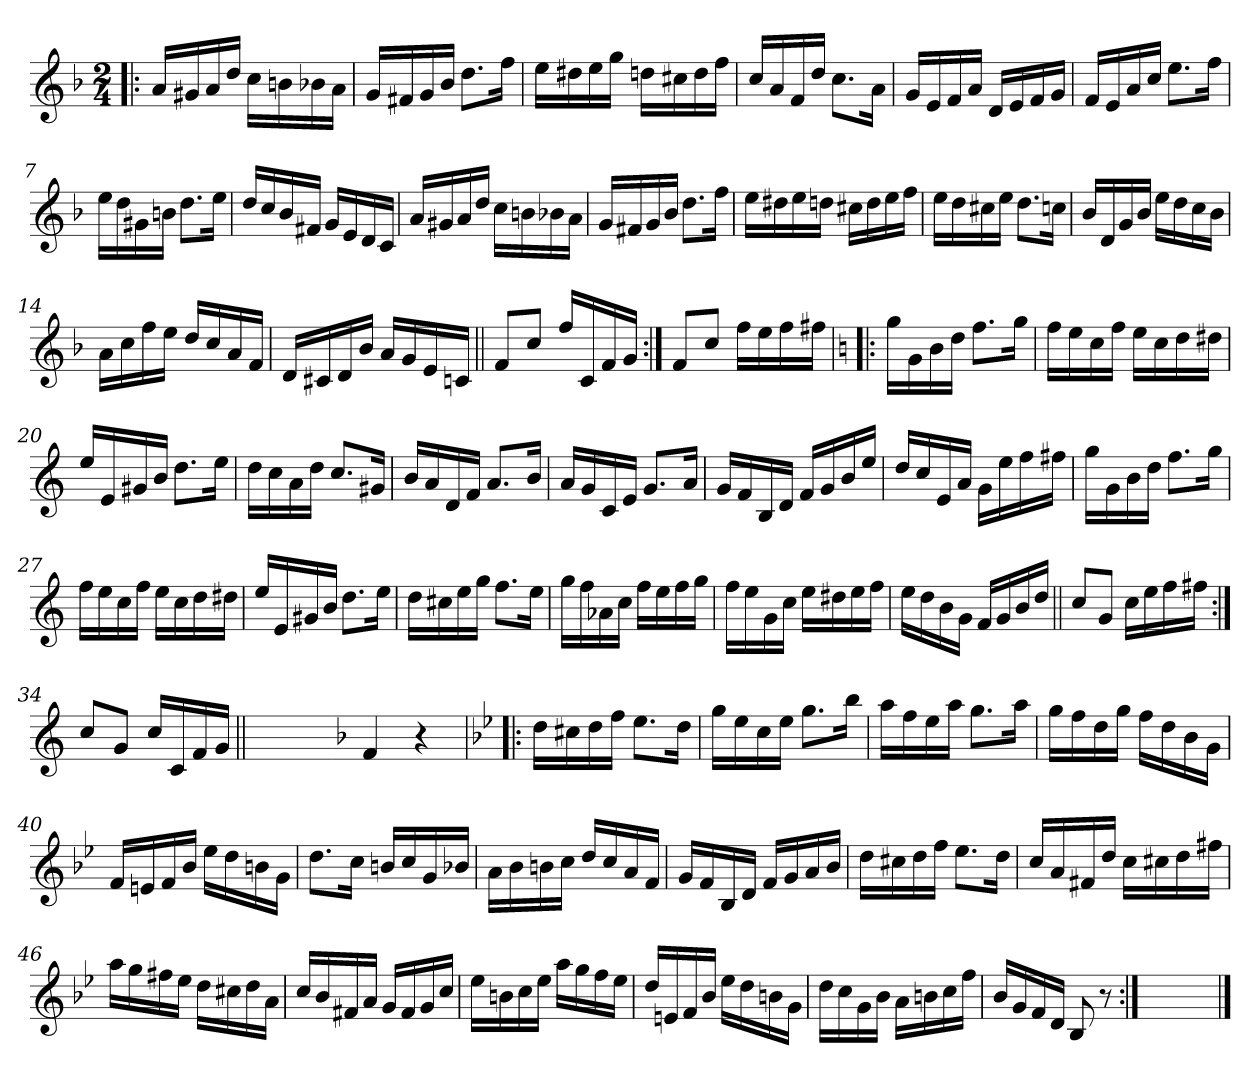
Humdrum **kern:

**kern
*part1
*staff1
*clefG2
*k[b-]
*F:
*M2/4
=1!|:
16a/LL
16g#X/
16a/
16dd/JJ
16cc\LL
16bn\
16b-X\
16a\JJ
=2
16g/LL
16f#X/
16g/
16b-/JJ
8.dd\L
16ff\Jk
=3
16ee\LL
16dd#X\
16ee\
16gg\JJ
16ddn\LL
16cc#X\
16dd\
16ff\JJ
=4
16cc/LL
16a/
16f/
16dd/JJ
8.cc\L
16a\Jk
!!LO:LB:g=z
=5
16g/LL
16e/
16f/
16a/JJ
16d/LL
16e/
16f/
16g/JJ
=6
16f/LL
16e/
16a/
16cc/JJ
8.ee\L
16ff\Jk
=7
16ee\LL
16dd\
16g#X\
16bn\JJ
8.dd\L
16ee\Jk
=8
16dd/LL
16cc/
16b-/
16f#X/JJ
16g/LL
16e/
16d/
16c/JJ
!!LO:LB:g=z
=9
16a/LL
16g#X/
16a/
16dd/JJ
16cc\LL
16bn\
16b-X\
16a\JJ
=10
16g/LL
16f#X/
16g/
16b-/JJ
8.dd\L
16ff\Jk
=11
16ee\LL
16dd#X\
16ee\
16ddn\JJ
16cc#X\LL
16dd\
16ee\
16ff\JJ
=12
16ee\LL
16dd\
16cc#X\
16ee\JJ
8.dd\L
16ccn\Jk
!!LO:LB:g=z
=13
16b-/LL
16d/
16g/
16b-/JJ
16ee\LL
16dd\
16cc\
16b-\JJ
=14
16a\LL
16cc\
16ff\
16ee\JJ
16dd/LL
16cc/
16a/
16f/JJ
=15
16d/LL
16c#X/
16d/
16b-/JJ
16a/LL
16g/
16e/
16cn/JJ
=16||
8f/L
8cc/J
16ff/LL
16c/
16f/
16g/JJ
!!LO:LB:g=z
=17:|!
8f/L
8cc/J
16ff\LL
16ee\
16ff\
16ff#X\JJ
=18!|:
*k[]
*C:
16gg\LL
16g\
16b\
16dd\JJ
8.ff\L
16gg\Jk
=19
16ff\LL
16ee\
16cc\
16ff\JJ
16ee\LL
16cc\
16dd\
16dd#X\JJ
=20
16ee/LL
16e/
16g#X/
16b/JJ
8.dd\L
16ee\Jk
!!LO:LB:g=z
=21
16dd\LL
16cc\
16a\
16dd\JJ
8.cc/L
16g#X/Jk
=22
16b/LL
16a/
16d/
16f/JJ
8.a/L
16b/Jk
=23
16a/LL
16g/
16c/
16e/JJ
8.g/L
16a/Jk
=24
16g/LL
16f/
16B/
16d/JJ
16f/LL
16g/
16b/
16ee/JJ
!!LO:LB:g=z
=25
16dd/LL
16cc/
16e/
16a/JJ
16g\LL
16ee\
16ff\
16ff#X\JJ
=26
16gg\LL
16g\
16b\
16dd\JJ
8.ff\L
16gg\Jk
=27
16ff\LL
16ee\
16cc\
16ff\JJ
16ee\LL
16cc\
16dd\
16dd#X\JJ
=28
16ee/LL
16e/
16g#X/
16b/JJ
8.dd\L
16ee\Jk
!!LO:LB:g=z
=29
16dd\LL
16cc#X\
16ee\
16gg\JJ
8.ff\L
16ee\Jk
=30
16gg\LL
16ff\
16a-X\
16cc\JJ
16ff\LL
16ee\
16ff\
16gg\JJ
=31
16ff\LL
16ee\
16g\
16cc\JJ
16ee\LL
16dd#X\
16ee\
16ff\JJ
=32
16ee\LL
16dd\
16b\
16g\JJ
16f/LL
16g/
16b/
16dd/JJ
!!LO:LB:g=z
=33||
8cc/L
8g/J
16cc\LL
16ee\
16ff\
16ff#X\JJ
=34:|!
8cc/L
8g/J
16cc/LL
16c/
16f/
16g/JJ
=34X1||
*stria0
2ryy
!!LO:PB:g=z
=35-
*stria5
*k[b-]
*F:
4f/
4r
=36!|:
*k[b-e-]
*B-:
16dd\LL
16cc#X\
16dd\
16ff\JJ
8.ee-\L
16dd\Jk
=37
16gg\LL
16ee-\
16cc\
16ee-\JJ
8.gg\L
16bb-\Jk
=38
16aa\LL
16ff\
16ee-\
16aa\JJ
8.gg\L
16aa\Jk
=39
16gg\LL
16ff\
16dd\
16gg\JJ
16ff\LL
16dd\
16b-\
16g\JJ
!!LO:LB:g=z
=40
16f/LL
16en/
16f/
16b-/JJ
16ee-\LL
16dd\
16bn\
16g\JJ
=41
8.dd\L
16cc\Jk
16bn/LL
16cc/
16g/
16b-X/JJ
=42
16a\LL
16b-\
16bn\
16cc\JJ
16dd/LL
16cc/
16a/
16f/JJ
=43
16g/LL
16f/
16B-/
16d/JJ
16f/LL
16g/
16a/
16b-/JJ
!!LO:LB:g=z
=44
16dd\LL
16cc#X\
16dd\
16ff\JJ
8.ee-\L
16dd\Jk
=45
16cc/LL
16a/
16f#X/
16dd/JJ
16cc\LL
16cc#X\
16dd\
16ff#X\JJ
=46
16aa\LL
16gg\
16ff#X\
16ee-\JJ
16dd\LL
16cc#X\
16dd\
16a\JJ
=47
16cc/LL
16b-/
16f#X/
16a/JJ
16g/LL
16f#/
16g/
16cc/JJ
!!LO:LB:g=z
=48
16ee-\LL
16bn\
16cc\
16ee-\JJ
16aa\LL
16gg\
16ff\
16ee-\JJ
=49
16dd/LL
16en/
16f/
16b-/JJ
16ee-\LL
16dd\
16bn\
16g\JJ
=50
16dd\LL
16cc\
16g\
16b-\JJ
16a\LL
16bn\
16cc\
16ff\JJ
=51
16b-/LL
16g/
16f/
16d/JJ
8B-/
8r
=52:|!
*stria0
2ryy
==
*-
